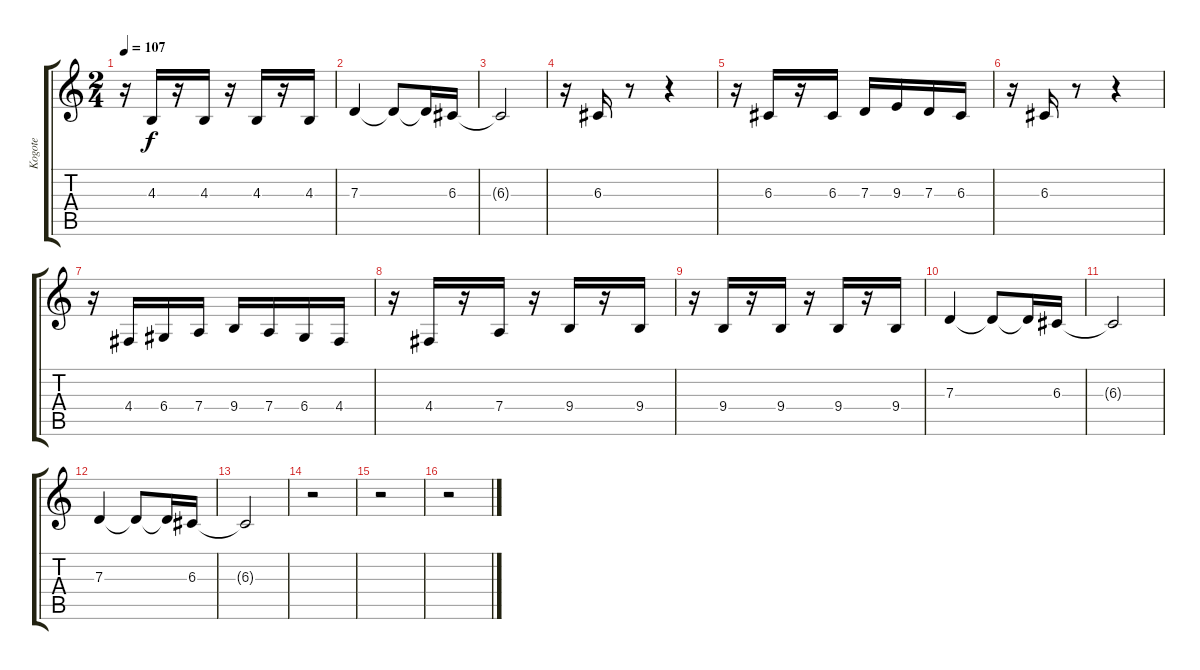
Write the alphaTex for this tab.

\track ("Kogote" "Kogote") {instrument trumpet}
\staff {score tabs}
\tuning (E4 B3 G3 D3 A2 E2) {hide}
\ts (2 4)
\tempo 107
\clef g2
\ks c
r.16{dy f} 4.3.16 r.16 4.3.16 r.16 4.3.16 r.16 4.3.16 |
7.3.4 7.3{t}.8 7.3{t}.16 6.3.16 |
6.3{t}.2 |
r.16 6.3.16 r.8 r.4 |
r.16 6.3.16 r.16 6.3.16 7.3.16 9.3.16 7.3.16 6.3.16 |
r.16 6.3.16 r.8 r.4 |
r.16 4.4.16 6.4.16 7.4.16 9.4.16 7.4.16 6.4.16 4.4.16 |
r.16 4.4.16 r.16 7.4.16 r.16 9.4.16 r.16 9.4.16 |
r.16 9.4.16 r.16 9.4.16 r.16 9.4.16 r.16 9.4.16 |
7.3.4 7.3{t}.8 7.3{t}.16 6.3.16 |
6.3{t}.2 |
7.3.4 7.3{t}.8 7.3{t}.16 6.3.16 |
6.3{t}.2 |
r.2 |
r.2 |
r.2
